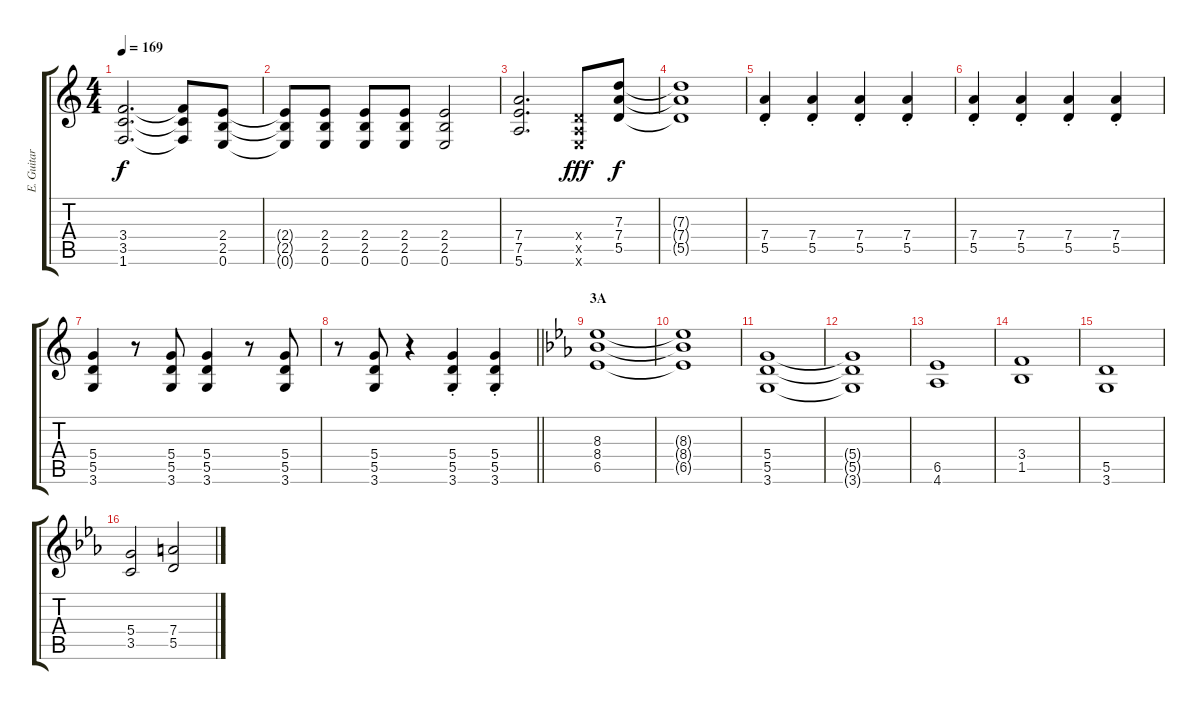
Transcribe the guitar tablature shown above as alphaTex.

\track ("E. Guitar II" "E. Guitar ") {instrument overdrivenguitar}
\staff {score tabs}
\tuning (E4 B3 G3 D3 A2 E2) {hide}
\ts (4 4)
\tempo 169
\clef g2
\ks c
(3.4 3.5 1.6).2{d dy f} (3.4{t} 3.5{t} 1.6{t}).8 (2.4 2.5 0.6).8 |
(2.4{t} 2.5{t} 0.6{t}).8 (2.4 2.5 0.6).8 (2.4 2.5 0.6).8 (2.4 2.5 0.6).8 (2.4 2.5 0.6).2 |
(7.4 7.5 5.6).2{d} (0.4{x} 0.5{x} 0.6{x}).8{dy fff} (7.3 7.4 5.5).8{dy f} |
(7.3{t} 7.4{t} 5.5{t}).1 |
(7.4{st} 5.5{st}).4 (7.4{st} 5.5{st}).4 (7.4{st} 5.5{st}).4 (7.4{st} 5.5{st}).4 |
(7.4{st} 5.5{st}).4 (7.4{st} 5.5{st}).4 (7.4{st} 5.5{st}).4 (7.4{st} 5.5{st}).4 |
(5.4 5.5 3.6).4 r.8 (5.4 5.5 3.6).8 (5.4 5.5 3.6).4 r.8 (5.4 5.5 3.6).8 |
\barLineRight lightlight
r.8 (5.4 5.5 3.6).8 r.4 (5.4{st} 5.5{st} 3.6{st}).4 (5.4{st} 5.5{st} 3.6{st}).4 |
\section ("" "3A")
\ks eb
(8.3 8.4 6.5).1 |
(8.3{t} 8.4{t} 6.5{t}).1 |
(5.4 5.5 3.6).1 |
(5.4{t} 5.5{t} 3.6{t}).1 |
(6.5 4.6).1 |
(3.4 1.5).1 |
(5.5 3.6).1 |
(5.4 3.5).2 (7.4 5.5).2
